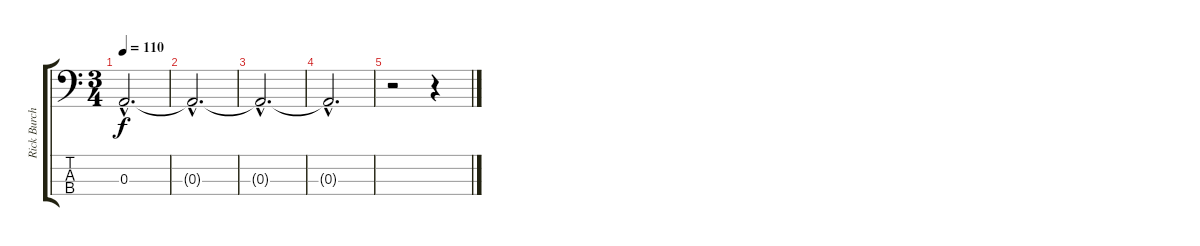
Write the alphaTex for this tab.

\track ("Rick Burch - Bass" "Rick Burch") {instrument electricbasspick}
\staff {score tabs}
\tuning (G2 D2 A1 E1) {hide}
\ts (3 4)
\tempo 110
\clef f4
\ks c
0.3{hac t}.2{d dy f} |
0.3{hac t}.2{d} |
0.3{hac t}.2{d} |
0.3{hac t}.2{d} |
r.2 r.4
